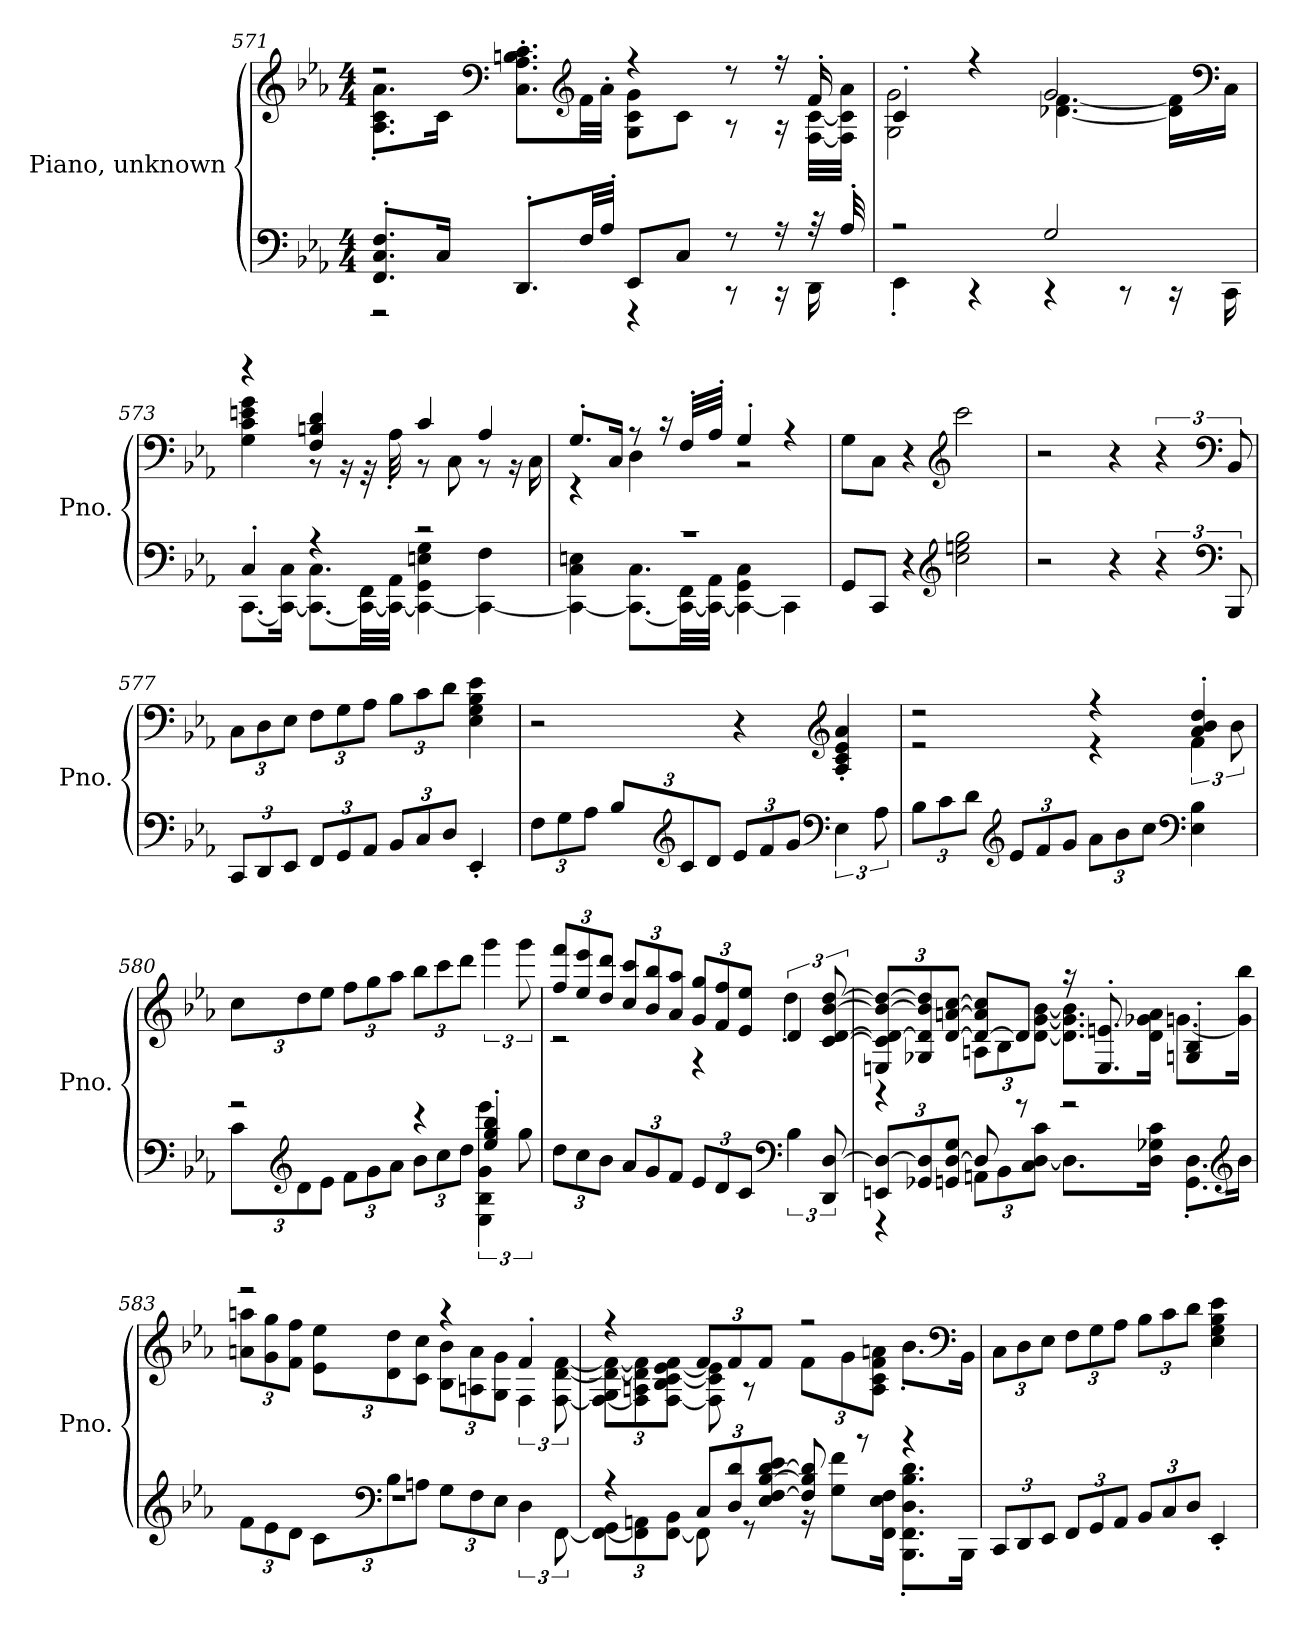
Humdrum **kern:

**kern	**kern
*part1	*part1
*staff2	*staff1
*I"Piano, unknown	*
*I'Pno.	*
!!LO:LB:g=z
*clefF4	*clefG2
*k[b-e-a-]	*k[b-e-a-]
*M4/4	*M4/4
=571	=571
*^	*^
8.FF/' 8.C/' 8.F/'L	2r	2r	8.A-\' 8.c\' 8.a-\'L
16C/Jk	.	.	16c\Jk
*	*	*clefF4	*
8.DD'/L	.	.	8.C\' 8.A-\' 8.Bn\' 8.c\'L
*	*	*clefG2	*
32F/LL	.	.	32f\LL
32A-'/JJJ	.	.	32a-'\JJJ
8EE-/L	4r	4r	8G\ 8c\ 8g\L
8C/J	.	.	8c\J
8r	8r	8r	8r
16r	16r	16r	16r
32r	16DD\	16f'/	[32F\ [32c\LLL
32A-'/	.	.	32F\] 32c\] 32a-\JJJ
=572	=572	=572	=572
2r	4EE-'\	4c'/	2G\ 2g\
.	4r	4r	.
2G/	4r	2g/	[4.d-X\ [4.f\
.	8r	.	.
.	16r	.	16d-\] 16f\]LL
*	*	*clefF4	*
.	16CC\	.	16C\JJ
=573	=573	=573	=573
4C'/	[8.CC\L	4r	4G\ 4c\ 4en\ 4g\
.	16CC\_ 16C\Jk	.	.
4r	8.CC\_ 8.C\L	4F/ 4Bn/ 4d/	8r
.	.	.	16r
.	32CC\_ 32FF\LL	.	32r
.	32CC\_ 32AA-\JJJ	.	32A-'\
2r	4CC\_ 4GG\ 4En\ 4G\	4c/	8r
.	.	.	8C\
.	4CC\_ 4F\	4A-/	8r
.	.	.	16r
.	.	.	16C\
!!LO:LB:g=z	!!
=574	=574	=574	=574
1r	4CC\_ 4C\ 4En\	8.G'/L	4r
.	.	16C/Jk	.
.	8.CC\_ 8.C\L	8r	4D\
.	.	16r	.
.	32CC\_ 32FF\LL	32F'/LLL	.
.	32CC\_ 32AA-\JJJ	32A-'/JJJ	.
.	4CC\_ 4GG\ 4C\	4G'/	2r
.	4CC\]	4r	.
*v	*v	*	*
*	*v	*v
=575	=575
8GG/L	8G\L
8CC/J	8C\J
4r	4r
*clefG2	*clefG2
2cc\ 2een\ 2gg\	2ccc\
=576	=576
2r	2r
4r	4r
6r	6r
*clefF4	*clefF4
12BBB-/	12BB-/
=577	=577
*Xbrackettup	*Xbrackettup
12CC/L	12C\L
12DD/	12D\
12EE-/J	12E-\J
12FF/L	12F\L
12GG/	12G\
12AA-/J	12A-\J
12BB-/L	12B-\L
12C/	12c\
12D/J	12d\J
4EE-'/	4E-\ 4G\ 4B-\ 4e-\
!!LO:LB:g=z
=578	=578
12F\L	2r
12G\	.
12A-\J	.
12B-/L	.
*clefG2	*
12c/	.
12d/J	.
12e-/L	4r
12f/	.
12g/J	.
*clefF4	*clefG2
*brackettup	*
6E-\	4A-/' 4c/' 4e-/' 4a-/'
12A-\	.
=579	=579
*Xbrackettup	*
*	*^
12B-\L	2r	2r
12c\	.	.
12d\J	.	.
*clefG2	*	*
12e-/L	.	.
12f/	.	.
12g/J	.	.
12a-\L	4r	4r
12b-\	.	.
12cc\J	.	.
*clefF4	*	*
*	*	*brackettup
4E-\ 4B-\	4a-/' 4b-/' 4dd/'	6f\
.	.	12b-\
*	*v	*v
!!LO:LB:g=z
=580	=580
*^	*
*	*	*Xbrackettup
2r	12c\L	12cc\L
*clefG2	*	*
.	12d\	12dd\
.	12e-\J	12ee-\J
.	12f\L	12ff\L
.	12g\	12gg\
.	12a-\J	12aa-\J
4r	12b-\L	12bb-\L
.	12cc\	12ccc\
.	12dd\J	12ddd\J
*	*brackettup	*brackettup
4ee-/' 4gg/' 4bb-/'	6E-\ 6B-\ 6g\ 6eee-\	6ggg\
.	12gg\	12ggg\
*v	*v	*
=581	=581
*Xbrackettup	*Xbrackettup
*	*^
12dd\L	12ff/ 12fff/L	2r
12cc\	12ee-/ 12eee-/	.
12b-\J	12dd/ 12ddd/J	.
12a-/L	12cc/ 12ccc/L	.
12g/	12b-/ 12bb-/	.
12f/J	12a-/ 12aa-/J	.
12e-/L	12g/ 12gg/L	4r
12d/	12f/ 12ff/	.
12c/J	12e-/ 12ee-/J	.
*clefF4	*	*
*brackettup	*brackettup	*
6B-\	6d/	4dd'\
12DD/ [12D/	[12c/ [12d/ [12b-/ [12dd/	.
!!LO:LB:g=z	!!
=582	=582	=582
*Xbrackettup	*Xbrackettup	*
*^	*	*
12EEn/ 12D/_L	4r	12En/ 12c/] 12d/_ 12b-/_ 12dd/_L	4r
12GG-X/ 12D/]	.	12G-X/ 12d/] 12b-/] 12dd/]	.
12GGn/ [12D/ 12G/J	.	[12d/ [12an/ [12cc/J	.
8D/]	12AAn\L	8d/_ 8a/] 8cc/]L	12An\L
.	12BB-\	.	12B-\
8r	.	8d/J]	.
.	12C\ [12D\ 12c\J	.	[12d\ [12g\ [12b-\J
2r	8.D\L]	16r	8.d\] 8.g\] 8.b-\]L
.	.	8.E/' 8.en/'	.
.	16D\ 16G-X\ 16c\Jk	.	16d\ 16g-X\ 16a\Jk
.	8.GG\' 8.D\'L	4Gn/' 4B-/'	[8.gn\L
*clefG2	*	*	*
.	16b-\Jk	.	16g\] 16bb-\Jk
=583	=583	=583	=583
1r	12f\L	2r	12an\ 12aan\L
.	12e-\	.	12g\ 12gg\
.	12d\J	.	12f\ 12ff\J
.	12c\L	.	12e-\ 12ee-\L
*clefF4	*	*	*
.	12B-\	.	12d\ 12dd\
.	12An\J	.	12c\ 12cc\J
.	12G\L	4r	12B-\ 12b-\L
.	12F\	.	12An\ 12a\
.	12E-\J	.	12G\ 12g\J
*	*brackettup	*	*brackettup
.	6D\	4f'/	6F\
.	[12FF\	.	[12F\ [12d\ [12f\
!!LO:PB:g=z	!!
=584	=584	=584	=584
*	*Xbrackettup	*	*Xbrackettup
4r	12FF\_ 12GG\L	4r	12F\_ 12G\ 12d\_ 12f\_L
.	12FF\] 12AAn\	.	12F\] 12An\ 12d\] 12f\]
.	[12FF\ 12BB-\J	.	[12F\ 12B-\ [12c\ [12e-\ 12f\J
12C/L	8FF\]	12f/L	8F\] 8c\] 8e-\]
12D/ 12d/	.	12f/	.
.	8r	.	8r
12E-/ [12F/ [12B-/ [12d/ 12e-/J	.	12f/J	.
8F/] 8B-/] 8d/]	16r	2r	12f\L
.	8G\ 8f\L	.	.
.	.	.	12g\
8r	.	.	.
.	.	.	12A\ 12c\ 12f\ 12an\J
.	16FF\ 16E-\ 16F\Jk	.	.
4r	8.BBB-\' 8.FF\' 8.D\' 8.B-\' 8.d\'L	.	8.b-'\L
*	*	*clefF4	*
.	16BBB-\Jk	.	16BB-\Jk
*v	*v	*	*
*	*v	*v
=585	=585
12CC/L	12C\L
12DD/	12D\
12EE-/J	12E-\J
12FF/L	12F\L
12GG/	12G\
12AA-/J	12A-\J
12BB-/L	12B-\L
12C/	12c\
12D/J	12d\J
4EE-'/	4E-\ 4G\ 4B-\ 4e-\
=	=
*-	*-
